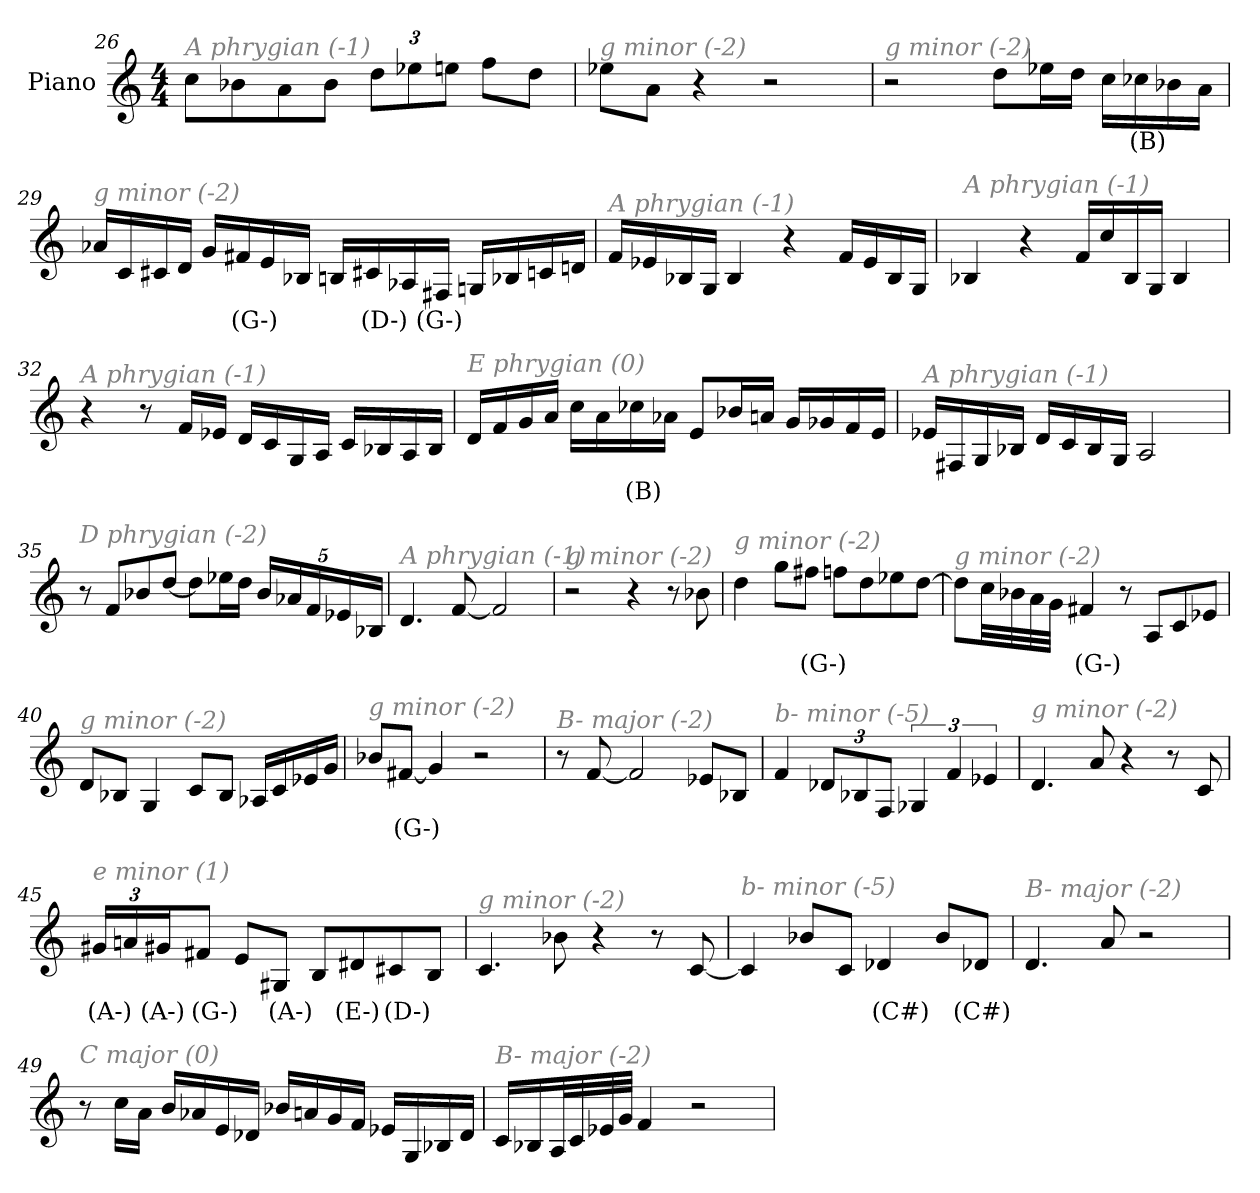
**kern	**text
*part1	*part1
*staff1	*staff1
*I"Piano	*
*I'Pno	*
*clefG2	*
*k[]	*
*M4/4	*
=26	=26
!LO:TX:i:color=#808080:t=A phrygian (-1)	!
8cc\L	.
8b-X\	.
8a\	.
8b-\J	.
*Xbrackettup	*
12dd\L	.
12ee-X\	.
12een\J	.
8ff\L	.
8dd\J	.
=27	=27
!LO:TX:i:color=#808080:t=g minor (-2)	!
8ee-X\L	.
8a\J	.
4r	.
2r	.
=28	=28
!LO:TX:i:color=#808080:t=g minor (-2)	!
2r	.
8dd\L	.
16ee-X\L	.
16dd\JJ	.
16cc\LL	.
16cc-Xi\	(B)
16b-X\	.
16a\JJ	.
!!LO:LB:g=z
=29	=29
!LO:TX:i:color=#808080:t=g minor (-2)	!
16a-X/LL	.
16c/	.
16c#X/	.
16d/JJ	.
16g/LL	.
16f#Xi/	(G-)
16e/	.
16B-X/JJ	.
16Bn/LL	.
16c#Xi/	(D-)
16A-X/	.
16F#Xi/JJ	(G-)
16Gn/LL	.
16B-X/	.
16cn/	.
16dn/JJ	.
=30	=30
!LO:TX:i:color=#808080:t=A phrygian (-1)	!
16f/LL	.
16e-X/	.
16B-X/	.
16G/JJ	.
4B-/	.
4r	.
16f/LL	.
16e-/	.
16B-/	.
16G/JJ	.
=31	=31
!LO:TX:i:color=#808080:t=A phrygian (-1)	!
4B-X/	.
4r	.
16f/LL	.
16cc/	.
16B-/	.
16G/JJ	.
4B-/	.
!!LO:LB:g=z
=32	=32
!LO:TX:i:color=#808080:t=A phrygian (-1)	!
4r	.
8r	.
16f/LL	.
16e-X/JJ	.
16d/LL	.
16c/	.
16G/	.
16A/JJ	.
16c/LL	.
16B-X/	.
16A/	.
16B-/JJ	.
=33	=33
!LO:TX:i:color=#808080:t=E phrygian (0)	!
16d/LL	.
16f/	.
16g/	.
16a/JJ	.
16cc\LL	.
16a\	.
16cc-Xi\	(B)
16a-X\JJ	.
8e/L	.
16b-X/L	.
16an/JJ	.
16g/LL	.
16g-X/	.
16f/	.
16e/JJ	.
=34	=34
!LO:TX:i:color=#808080:t=A phrygian (-1)	!
16e-X/LL	.
16F#X/	.
16G/	.
16B-X/JJ	.
16d/LL	.
16c/	.
16B-/	.
16G/JJ	.
2A/	.
!!LO:PB:g=z
=35	=35
!LO:TX:i:color=#808080:t=D phrygian (-2)	!
8r	.
8f/L	.
8b-X/	.
[8dd/J	.
8dd\L]	.
16ee-X\L	.
16dd\JJ	.
20b-/LL	.
20a-X/	.
20f/	.
20e-X/	.
20B-X/JJ	.
=36	=36
!LO:TX:i:color=#808080:t=A phrygian (-1)	!
4.d/	.
[8f/	.
2f/]	.
=37	=37
!LO:TX:i:color=#808080:t=g minor (-2)	!
2r	.
4r	.
8r	.
8b-X\	.
=38	=38
!LO:TX:i:color=#808080:t=g minor (-2)	!
4dd\	.
8gg\L	.
8ff#Xi\J	(G-)
8ff\L	.
8dd\	.
8ee-X\	.
[8dd\J	.
!!LO:LB:g=z
=39	=39
!LO:TX:i:color=#808080:t=g minor (-2)	!
8dd\L]	.
32cc\LL	.
32b-X\	.
32a\	.
32g\JJJ	.
4f#Xi/	(G-)
8r	.
8A/L	.
8c/	.
8e-X/J	.
=40	=40
!LO:TX:i:color=#808080:t=g minor (-2)	!
8d/L	.
8B-X/J	.
4G/	.
8c/L	.
8B-/J	.
16A-X/LL	.
16c/	.
16e-X/	.
16g/JJ	.
=41	=41
!LO:TX:i:color=#808080:t=g minor (-2)	!
8b-X/L	.
[8f#Xi/J	(G-)
4g-/]	.
2r	.
=42	=42
!LO:TX:i:color=#808080:t=B- major (-2)	!
8r	.
[8f/	.
2f/]	.
8e-X/L	.
8B-X/J	.
!!LO:LB:g=z
=43	=43
!LO:TX:i:color=#808080:t=b- minor (-5)	!
4f/	.
12d-X/L	.
12B-X/	.
12F/J	.
*brackettup	*
6G-X/	.
6f/	.
6e-X/	.
=44	=44
!LO:TX:i:color=#808080:t=g minor (-2)	!
4.d/	.
8a/	.
4r	.
8r	.
8c/	.
=45	=45
*Xbrackettup	*
!LO:TX:i:color=#808080:t=e minor (1)	!
24g#Xi/LL	(A-)
24an/	.
24g#Xi/J	(A-)
8f#Xi/J	(G-)
8e/L	.
8G#Xi/J	(A-)
8B/L	.
8d#Xi/	(E-)
8c#Xi/	(D-)
8B/J	.
=46	=46
!LO:TX:i:color=#808080:t=g minor (-2)	!
4.c/	.
8b-X\	.
4r	.
8r	.
[8c/	.
!!LO:LB:g=z
=47	=47
!LO:TX:i:color=#808080:t=b- minor (-5)	!
4c/]	.
8b-X/L	.
8c/J	.
4d-Xi/	(C#)
8b-/L	.
8d-Xi/J	(C#)
=48	=48
!LO:TX:i:color=#808080:t=B- major (-2)	!
4.d/	.
8a/	.
2r	.
=49	=49
!LO:TX:i:color=#808080:t=C major (0)	!
8r	.
16cc\LL	.
16a\JJ	.
16b/LL	.
16a-X/	.
16e/	.
16d-X/JJ	.
16b-X/LL	.
16an/	.
16g/	.
16f/JJ	.
16e-X/LL	.
16G/	.
16B-X/	.
16d-/JJ	.
=50	=50
!LO:TX:i:color=#808080:t=B- major (-2)	!
16c/LL	.
16B-X/	.
32A/L	.
32c/	.
32e-X/	.
32g/JJJ	.
4f/	.
2r	.
=	=
*-	*-
